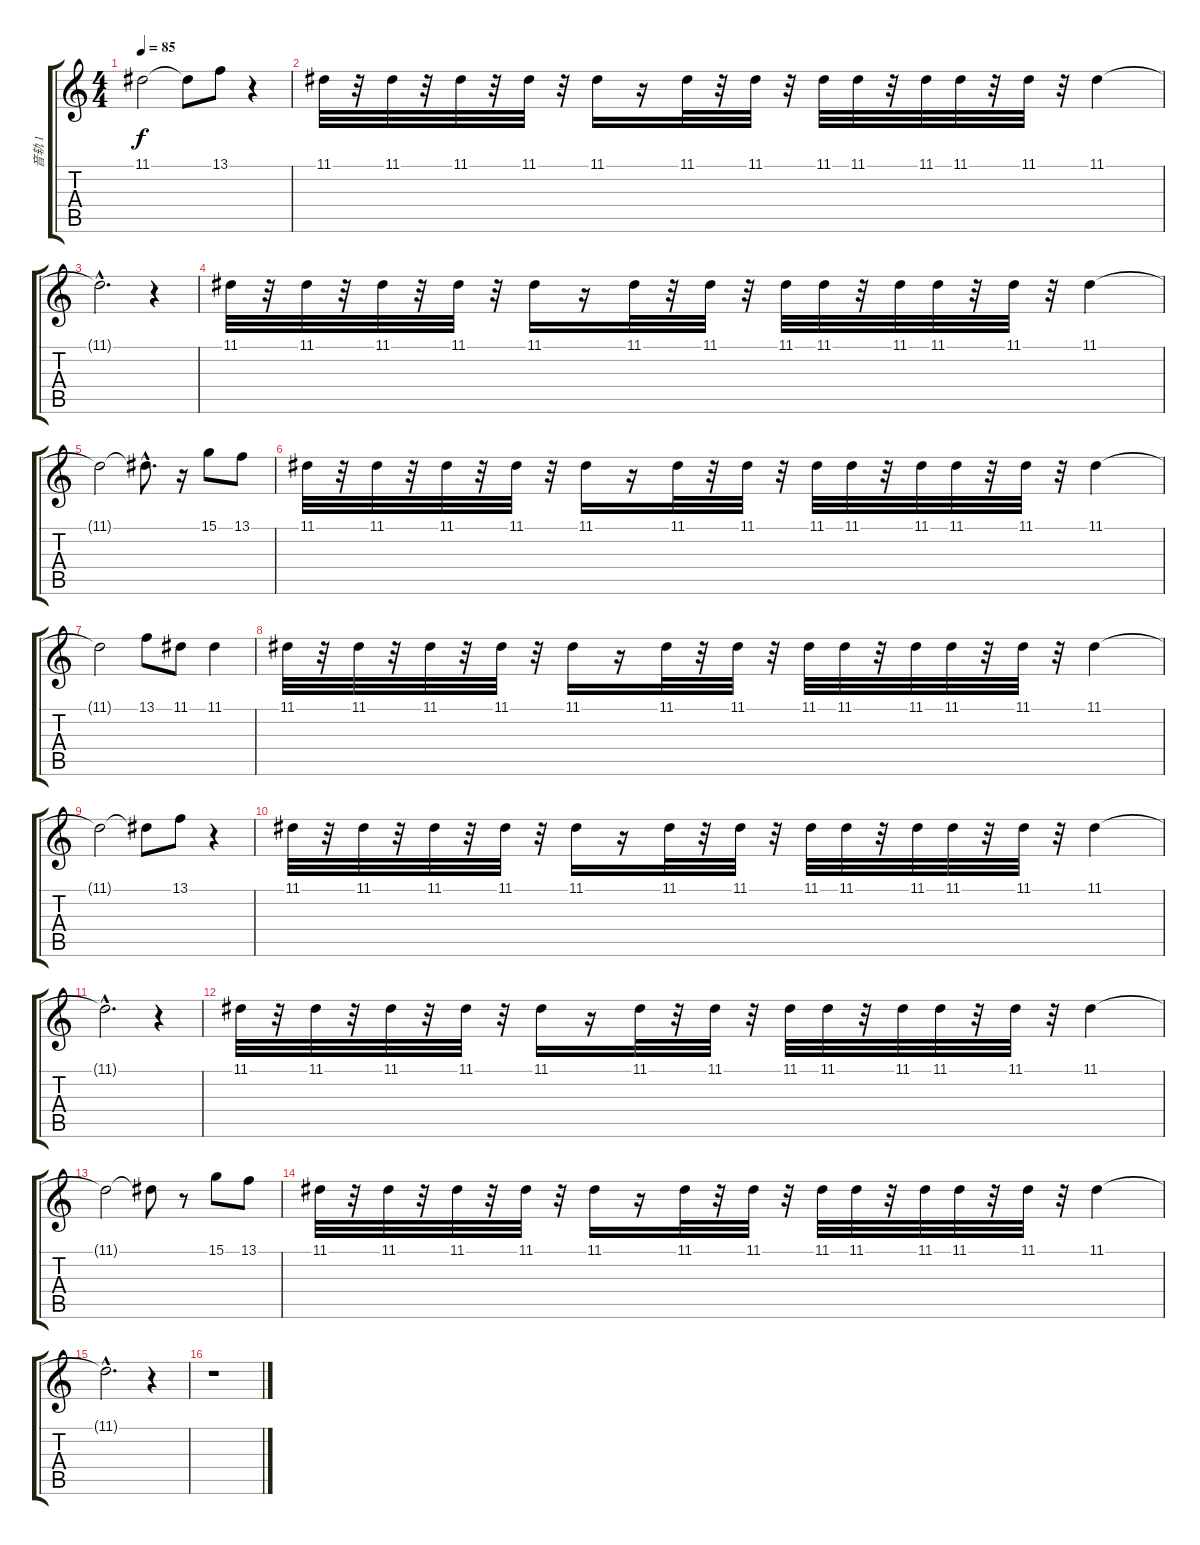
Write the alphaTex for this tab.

\track ("音轨 1" "音轨 1") {instrument sopranosax}
\staff {score tabs}
\tuning (E4 B3 G3 D3 A2 E2) {hide}
\ts (4 4)
\tempo 85
\clef g2
\ks c
11.1{t}.2{dy f} 11.1{t}.8 13.1.8 r.4 |
11.1.32 r.32 11.1.32 r.32 11.1.32 r.32 11.1.32 r.32 11.1.16 r.16 11.1.32 r.32 11.1.32 r.32 11.1.32 11.1.32 r.32 11.1.32 11.1.32 r.32 11.1.32 r.32 11.1.4 |
11.1{hac t}.2{d} r.4 |
11.1.32 r.32 11.1.32 r.32 11.1.32 r.32 11.1.32 r.32 11.1.16 r.16 11.1.32 r.32 11.1.32 r.32 11.1.32 11.1.32 r.32 11.1.32 11.1.32 r.32 11.1.32 r.32 11.1.4 |
11.1{t}.2 11.1{hac t}.8{d} r.16 15.1.8 13.1.8 |
11.1.32 r.32 11.1.32 r.32 11.1.32 r.32 11.1.32 r.32 11.1.16 r.16 11.1.32 r.32 11.1.32 r.32 11.1.32 11.1.32 r.32 11.1.32 11.1.32 r.32 11.1.32 r.32 11.1.4 |
11.1{t}.2 13.1.8 11.1.8 11.1.4 |
11.1.32 r.32 11.1.32 r.32 11.1.32 r.32 11.1.32 r.32 11.1.16 r.16 11.1.32 r.32 11.1.32 r.32 11.1.32 11.1.32 r.32 11.1.32 11.1.32 r.32 11.1.32 r.32 11.1.4 |
11.1{t}.2 11.1{t}.8 13.1.8 r.4 |
11.1.32 r.32 11.1.32 r.32 11.1.32 r.32 11.1.32 r.32 11.1.16 r.16 11.1.32 r.32 11.1.32 r.32 11.1.32 11.1.32 r.32 11.1.32 11.1.32 r.32 11.1.32 r.32 11.1.4 |
11.1{hac t}.2{d} r.4 |
11.1.32 r.32 11.1.32 r.32 11.1.32 r.32 11.1.32 r.32 11.1.16 r.16 11.1.32 r.32 11.1.32 r.32 11.1.32 11.1.32 r.32 11.1.32 11.1.32 r.32 11.1.32 r.32 11.1.4 |
11.1{t}.2 11.1{t}.8 r.8 15.1.8 13.1.8 |
11.1.32 r.32 11.1.32 r.32 11.1.32 r.32 11.1.32 r.32 11.1.16 r.16 11.1.32 r.32 11.1.32 r.32 11.1.32 11.1.32 r.32 11.1.32 11.1.32 r.32 11.1.32 r.32 11.1.4 |
11.1{hac t}.2{d} r.4 |
r.1
